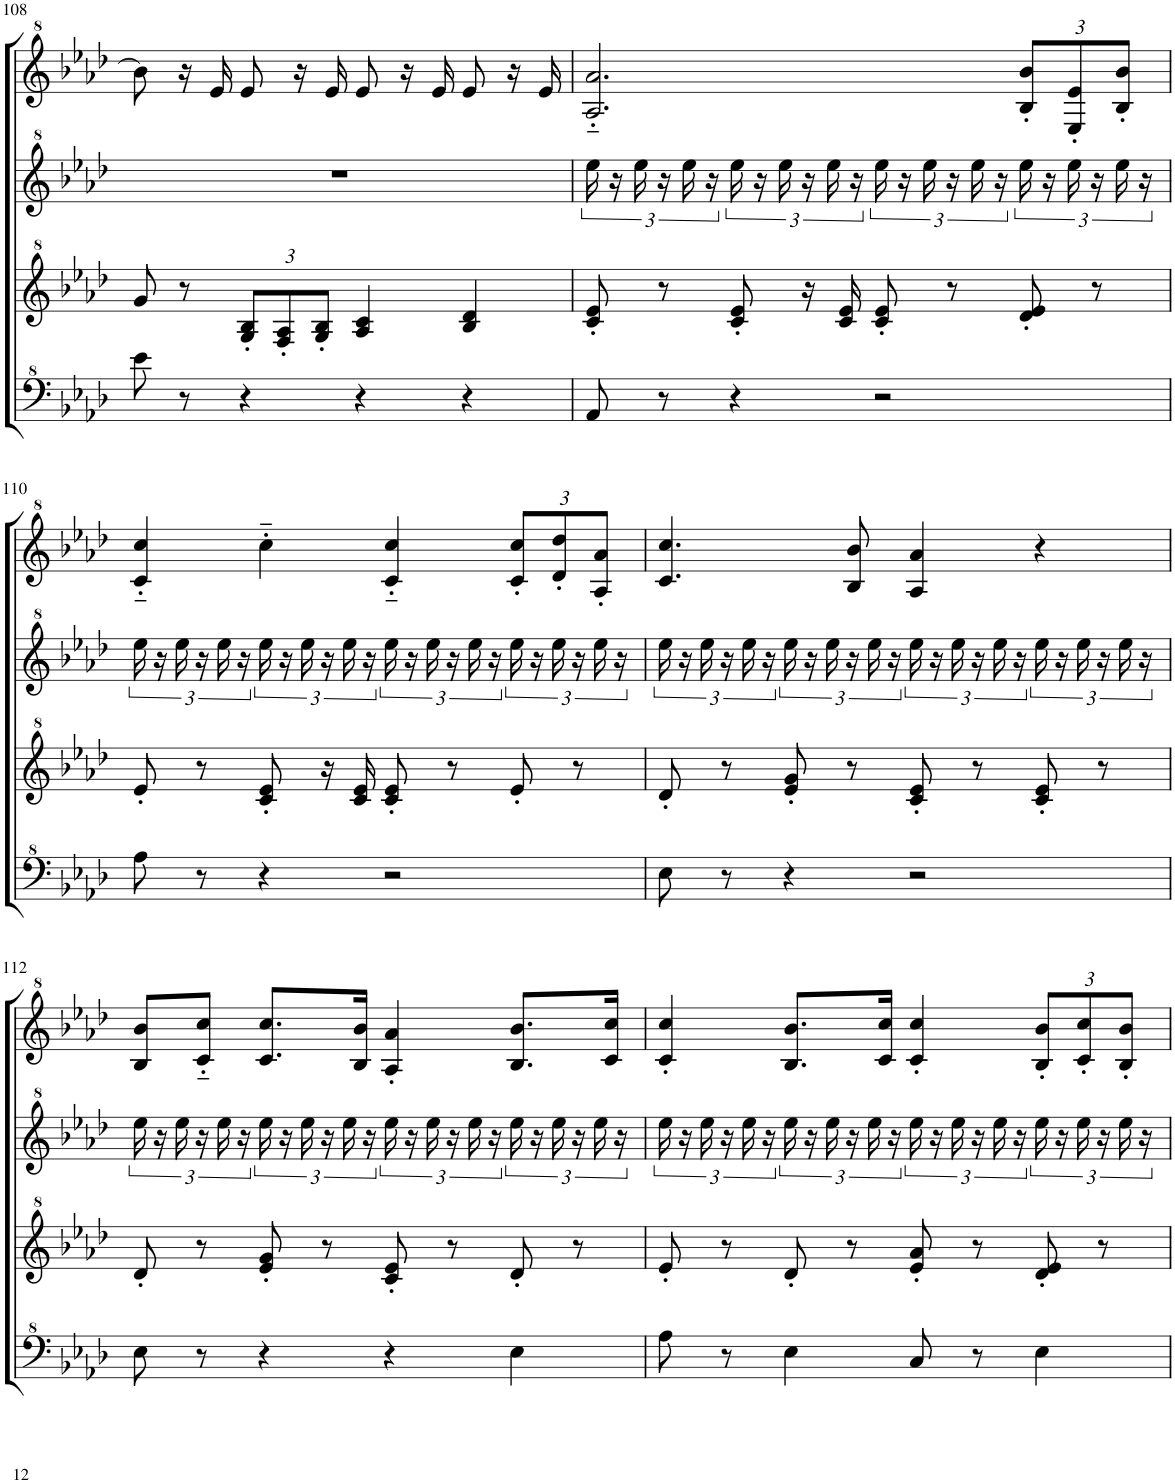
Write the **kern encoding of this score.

**kern	**kern	**kern	**kern
*part1	*part1	*part1	*part1
*staff4	*staff3	*staff2	*staff1
*I"Model III	*	*	*
!!LO:PB:g=z
*clefF^4	*clefG^2	*clefG^2	*clefG^2
*k[b-e-a-d-]	*k[b-e-a-d-]	*k[b-e-a-d-]	*k[b-e-a-d-]
*M4/4	*M4/4	*M4/4	*M4/4
=108	=108	=108	=108
8ee-\	8gg/	1r	8bb-\]
8r	8r	.	16r
.	.	.	16ee-/
*	*Xbrackettup	*	*
4r	12g/' 12b-/'L	.	8ee-/
.	12f/' 12a-/'	.	.
.	.	.	16r
.	12g/' 12b-/'J	.	.
.	.	.	16ee-/
4r	4a-/ 4cc/	.	8ee-/
.	.	.	16r
.	.	.	16ee-/
4r	4b-/ 4dd-/	.	8ee-/
.	.	.	16r
.	.	.	16ee-/
=109	=109	=109	=109
8A-/	8cc/' 8ee-/'	24eee-\	2.a-/'~ 2.aa-/'~
.	.	24r	.
.	.	24eee-\	.
8r	8r	24r	.
.	.	24eee-\	.
.	.	24r	.
4r	8cc/' 8ee-/'	24eee-\	.
.	.	24r	.
.	.	24eee-\	.
.	16r	24r	.
.	.	24eee-\	.
.	16cc/ 16ee-/	.	.
.	.	24r	.
2r	8cc/' 8ee-/'	24eee-\	.
.	.	24r	.
.	.	24eee-\	.
.	8r	24r	.
.	.	24eee-\	.
.	.	24r	.
*	*	*	*Xbrackettup
.	8dd-/' 8ee-/'	24eee-\	12b-/' 12bb-/'L
.	.	24r	.
.	.	24eee-\	12e-/' 12ee-/'
.	8r	24r	.
.	.	24eee-\	12b-/' 12bb-/'J
.	.	24r	.
!!LO:LB:g=z
=110	=110	=110	=110
8a-\	8ee-'/	24eee-\	4cc/'~ 4ccc/'~
.	.	24r	.
.	.	24eee-\	.
8r	8r	24r	.
.	.	24eee-\	.
.	.	24r	.
4r	8cc/' 8ee-/'	24eee-\	4ccc'~\
.	.	24r	.
.	.	24eee-\	.
.	16r	24r	.
.	.	24eee-\	.
.	16cc/ 16ee-/	.	.
.	.	24r	.
2r	8cc/' 8ee-/'	24eee-\	4cc/'~ 4ccc/'~
.	.	24r	.
.	.	24eee-\	.
.	8r	24r	.
.	.	24eee-\	.
.	.	24r	.
.	8ee-'/	24eee-\	12cc/' 12ccc/'L
.	.	24r	.
.	.	24eee-\	12dd-/' 12ddd-/'
.	8r	24r	.
.	.	24eee-\	12a-/' 12aa-/'J
.	.	24r	.
=111	=111	=111	=111
8e-\	8dd-'/	24eee-\	4.cc/ 4.ccc/
.	.	24r	.
.	.	24eee-\	.
8r	8r	24r	.
.	.	24eee-\	.
.	.	24r	.
4r	8ee-/' 8gg/'	24eee-\	.
.	.	24r	.
.	.	24eee-\	.
.	8r	24r	8b-/ 8bb-/
.	.	24eee-\	.
.	.	24r	.
2r	8cc/' 8ee-/'	24eee-\	4a-/ 4aa-/
.	.	24r	.
.	.	24eee-\	.
.	8r	24r	.
.	.	24eee-\	.
.	.	24r	.
.	8cc/' 8ee-/'	24eee-\	4r
.	.	24r	.
.	.	24eee-\	.
.	8r	24r	.
.	.	24eee-\	.
.	.	24r	.
!!LO:LB:g=z
=112	=112	=112	=112
8e-\	8dd-'/	24eee-\	8b-/ 8bb-/L
.	.	24r	.
.	.	24eee-\	.
8r	8r	24r	8cc/'~ 8ccc/'~J
.	.	24eee-\	.
.	.	24r	.
4r	8ee-/' 8gg/'	24eee-\	8.cc/ 8.ccc/L
.	.	24r	.
.	.	24eee-\	.
.	8r	24r	.
.	.	24eee-\	.
.	.	.	16b-/ 16bb-/Jk
.	.	24r	.
4r	8cc/' 8ee-/'	24eee-\	4a-/' 4aa-/'
.	.	24r	.
.	.	24eee-\	.
.	8r	24r	.
.	.	24eee-\	.
.	.	24r	.
4e-\	8dd-'/	24eee-\	8.b-/ 8.bb-/L
.	.	24r	.
.	.	24eee-\	.
.	8r	24r	.
.	.	24eee-\	.
.	.	.	16cc/ 16ccc/Jk
.	.	24r	.
=113	=113	=113	=113
8a-\	8ee-'/	24eee-\	4cc/' 4ccc/'
.	.	24r	.
.	.	24eee-\	.
8r	8r	24r	.
.	.	24eee-\	.
.	.	24r	.
4e-\	8dd-'/	24eee-\	8.b-/ 8.bb-/L
.	.	24r	.
.	.	24eee-\	.
.	8r	24r	.
.	.	24eee-\	.
.	.	.	16cc/ 16ccc/Jk
.	.	24r	.
8c/	8ee-/' 8aa-/'	24eee-\	4cc/' 4ccc/'
.	.	24r	.
.	.	24eee-\	.
8r	8r	24r	.
.	.	24eee-\	.
.	.	24r	.
4e-\	8dd-/' 8ee-/'	24eee-\	12b-/' 12bb-/'L
.	.	24r	.
.	.	24eee-\	12cc/' 12ccc/'
.	8r	24r	.
.	.	24eee-\	12b-/' 12bb-/'J
.	.	24r	.
=	=	=	=
*-	*-	*-	*-
